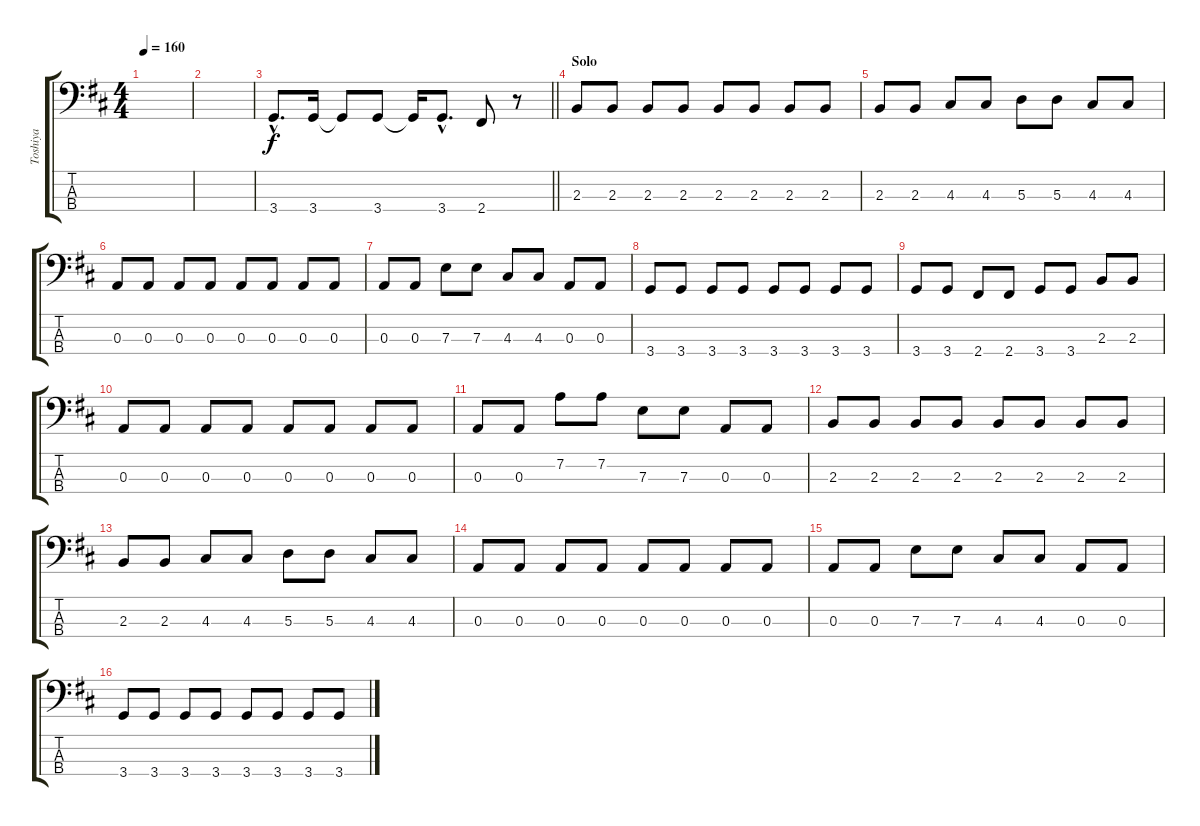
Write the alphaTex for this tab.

\track ("Toshiya" "Toshiya") {instrument electricbasspick}
\staff {score tabs}
\tuning (G2 D2 A1 E1) {hide}
\ts (4 4)
\tempo 160
\clef f4
\ks d
|
|
\barLineRight lightlight
3.4{hac}.8{d} 3.4.16 3.4{t}.8 3.4.8 3.4{t}.16 3.4{hac}.8{d} 2.4.8 r.8 |
\section ("" "Solo")
2.3.8 2.3.8 2.3.8 2.3.8 2.3.8 2.3.8 2.3.8 2.3.8 |
2.3.8 2.3.8 4.3.8 4.3.8 5.3.8 5.3.8 4.3.8 4.3.8 |
0.3.8 0.3.8 0.3.8 0.3.8 0.3.8 0.3.8 0.3.8 0.3.8 |
0.3.8 0.3.8 7.3.8 7.3.8 4.3.8 4.3.8 0.3.8 0.3.8 |
3.4.8 3.4.8 3.4.8 3.4.8 3.4.8 3.4.8 3.4.8 3.4.8 |
3.4.8 3.4.8 2.4.8 2.4.8 3.4.8 3.4.8 2.3.8 2.3.8 |
0.3.8 0.3.8 0.3.8 0.3.8 0.3.8 0.3.8 0.3.8 0.3.8 |
0.3.8 0.3.8 7.2.8 7.2.8 7.3.8 7.3.8 0.3.8 0.3.8 |
2.3.8 2.3.8 2.3.8 2.3.8 2.3.8 2.3.8 2.3.8 2.3.8 |
2.3.8 2.3.8 4.3.8 4.3.8 5.3.8 5.3.8 4.3.8 4.3.8 |
0.3.8 0.3.8 0.3.8 0.3.8 0.3.8 0.3.8 0.3.8 0.3.8 |
0.3.8 0.3.8 7.3.8 7.3.8 4.3.8 4.3.8 0.3.8 0.3.8 |
3.4.8 3.4.8 3.4.8 3.4.8 3.4.8 3.4.8 3.4.8 3.4.8
